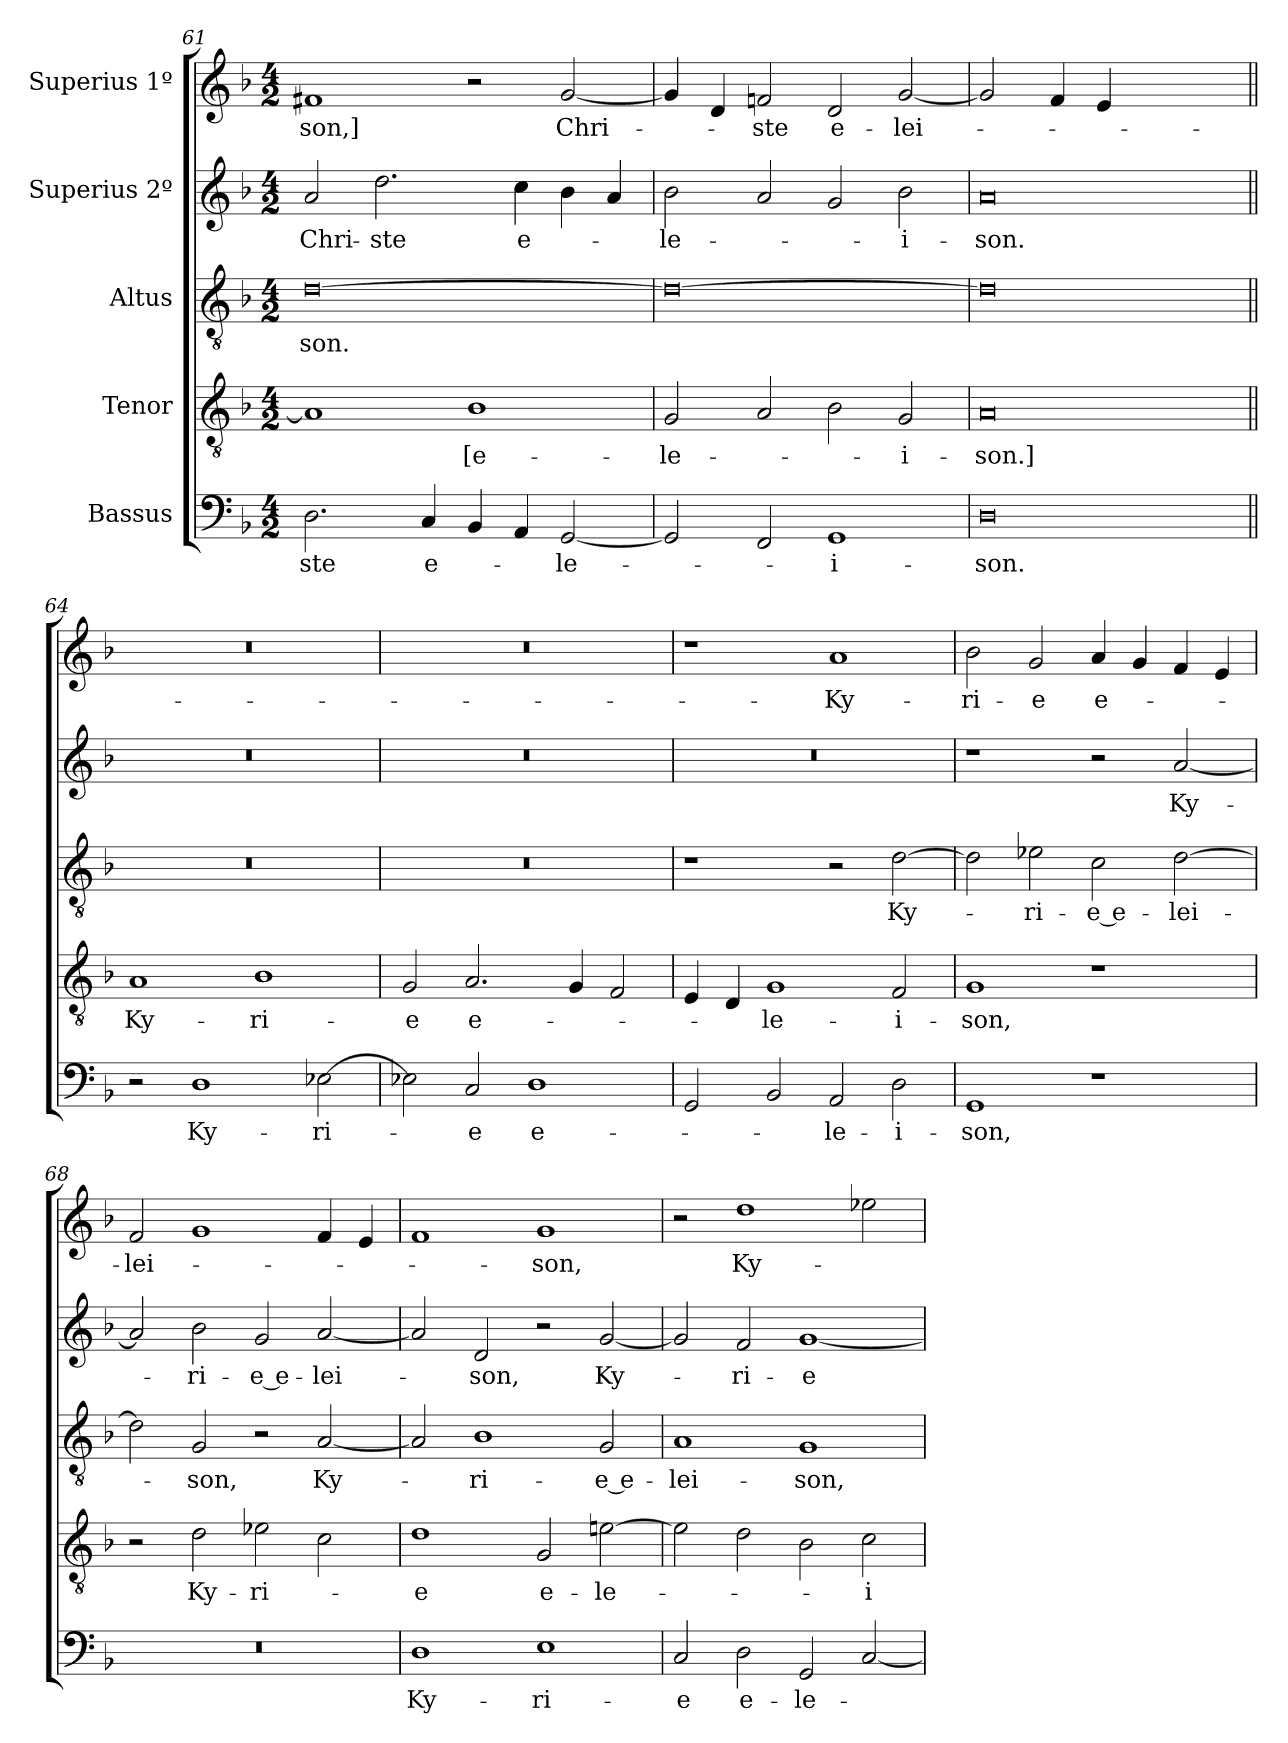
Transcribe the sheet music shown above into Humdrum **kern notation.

**kern	**text	**kern	**text	**kern	**text	**kern	**text	**kern	**text
*part5	*part5	*part4	*part4	*part3	*part3	*part2	*part2	*part1	*part1
*staff5	*staff5	*staff4	*staff4	*staff3	*staff3	*staff2	*staff2	*staff1	*staff1
*I"Bassus	*	*I"Tenor	*	*I"Altus	*	*I"Superius 2º	*	*I"Superius 1º	*
*clefF4	*	*clefGv2	*	*clefGv2	*	*clefG2	*	*clefG2	*
*k[b-]	*	*k[b-]	*	*k[b-]	*	*k[b-]	*	*k[b-]	*
*M4/2	*	*M4/2	*	*M4/2	*	*M4/2	*	*M4/2	*
=61	=61	=61	=61	=61	=61	=61	=61	=61	=61
2.D\	-ste	1A/]	.	[0d\	-son.	2a/	Chri-	1f#X/	-son,]
.	.	.	.	.	.	2.dd\	-ste	.	.
4C/	e-	.	.	.	.	.	.	.	.
4BB-/	.	1B-\	[e-	.	.	.	.	2r	.
4AA/	.	.	.	.	.	4cc\	e-	.	.
[2GG/	-le-	.	.	.	.	4b-\	.	[2g/	Chri-
.	.	.	.	.	.	4a/	.	.	.
=62	=62	=62	=62	=62	=62	=62	=62	=62	=62
2GG/]	.	2G/	-le-	0d\_	.	2b-\	-le-	4g/]	.
.	.	.	.	.	.	.	.	4d/	.
2FF/	.	2A/	.	.	.	2a/	.	2fn/	-ste
1GG/	-i-	2B-\	.	.	.	2g/	.	2d/	e-
.	.	2G/	-i-	.	.	2b-\	-i-	[2g/	-lei-
=63	=63	=63	=63	=63	=63	=63	=63	=63	=63
0D\	-son.	0A/	-son.]	0d\]	.	0a/	-son.	2g/]	.
.	.	.	.	.	.	.	.	4f/	.
.	.	.	.	.	.	.	.	4e/	.
.	.	.	.	.	.	.	.	1ryy	.
=64||	=64||	=64||	=64||	=64||	=64||	=64||	=64||	=64||	=64||
2r	.	1A/	Ky-	0r	.	0r	.	0r	.
1D\	Ky-	.	.	.	.	.	.	.	.
.	.	1B-\	-ri-	.	.	.	.	.	.
[2E-X\	-ri-	.	.	.	.	.	.	.	.
=65	=65	=65	=65	=65	=65	=65	=65	=65	=65
2E-X\]	.	2G/	-e	0r	.	0r	.	0r	.
2C/	-e	2.A/	e-	.	.	.	.	.	.
1D\	e-	.	.	.	.	.	.	.	.
.	.	4G/	.	.	.	.	.	.	.
.	.	2F/	.	.	.	.	.	.	.
=66	=66	=66	=66	=66	=66	=66	=66	=66	=66
2GG/	.	4E/	.	1r	.	0r	.	1r	.
.	.	4D/	.	.	.	.	.	.	.
2BB-/	.	1G/	-le-	.	.	.	.	.	.
2AA/	-le-	.	.	2r	.	.	.	1a/	-Ky-
2D\	-i-	2F/	-i-	[2d\	Ky-	.	.	.	.
=67	=67	=67	=67	=67	=67	=67	=67	=67	=67
1GG/	-son,	1G/	-son,	2d\]	.	1r	.	2b-\	-ri-
.	.	.	.	2e-X\	-ri-	.	.	2g/	-e
1r	.	1r	.	2c\	-e e-	2r	.	4a/	e-
.	.	.	.	.	.	.	.	4g/	.
.	.	.	.	[2d\	-lei-	[2a/	Ky-	4f/	.
.	.	.	.	.	.	.	.	4e/	.
=68	=68	=68	=68	=68	=68	=68	=68	=68	=68
0r	.	2r	.	2d\]	.	2a/]	.	2f/	-lei-
.	.	2d\	Ky-	2G/	-son,	2b-\	-ri-	1g/	.
.	.	2e-X\	-ri-	2r	.	2g/	-e e-	.	.
.	.	2c\	.	[2A/	Ky-	[2a/	-lei-	4f/	.
.	.	.	.	.	.	.	.	4e/	.
=69	=69	=69	=69	=69	=69	=69	=69	=69	=69
1D\	Ky-	1d\	-e	2A/]	.	2a/]	.	1f/	.
.	.	.	.	1B-\	-ri-	2d/	-son,	.	.
1E\	-ri-	2G/	e-	.	.	2r	.	1g/	-son,
.	.	[2en\	-le-	2G/	-e e-	[2g/	Ky-	.	.
=70	=70	=70	=70	=70	=70	=70	=70	=70	=70
2C/	-e	2e\]	.	1A/	-lei-	2g/]	.	2r	.
2D\	e-	2d\	.	.	.	2f/	-ri-	1dd\	Ky-
2GG/	-le-	2B-\	.	1G/	-son,	[1g/	-e	.	.
[2C/	.	2c\	-i-	.	.	.	.	2ee-X\	.
=	=	=	=	=	=	=	=	=	=
*-	*-	*-	*-	*-	*-	*-	*-	*-	*-
